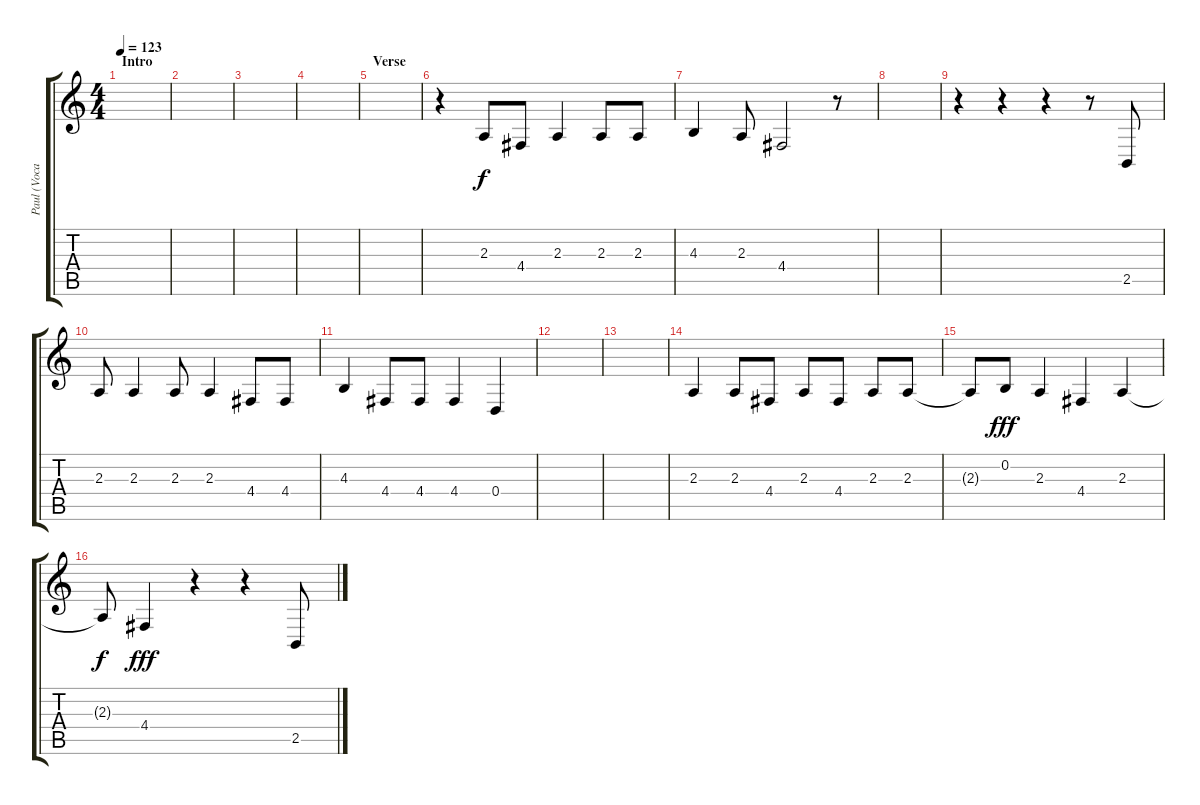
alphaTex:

\track ("Paul (Vocals)" "Paul (Voca") {instrument tenorsax}
\staff {score tabs}
\tuning (E4 B3 G3 D3 A2 E2) {hide}
\ts (4 4)
\section ("" "Intro")
\tempo 123
\clef g2
\ks c
|
|
|
|
\section ("" "Verse")
|
r.4 2.3.8{lyrics (0 "") lyrics (1 "") lyrics (2 "") lyrics (3 "") lyrics (4 "")} 4.4.8 2.3.4 2.3.8 2.3.8 |
4.3.4 2.3.8 4.4.2 r.8 |
|
r.4 r.4 r.4 r.8 2.5.8 |
2.3.8 2.3.4 2.3.8 2.3.4 4.4.8 4.4.8 |
4.3.4 4.4.8 4.4.8 4.4.4 0.4.4 |
|
|
2.3.4 2.3.8 4.4.8 2.3.8 4.4.8 2.3.8 2.3.8 |
2.3{t}.8{dy f} 0.2.8{dy fff} 2.3.4 4.4.4 2.3.4 |
2.3{t}.8{dy f} 4.4.4{dy fff} r.4 r.4 2.5.8
